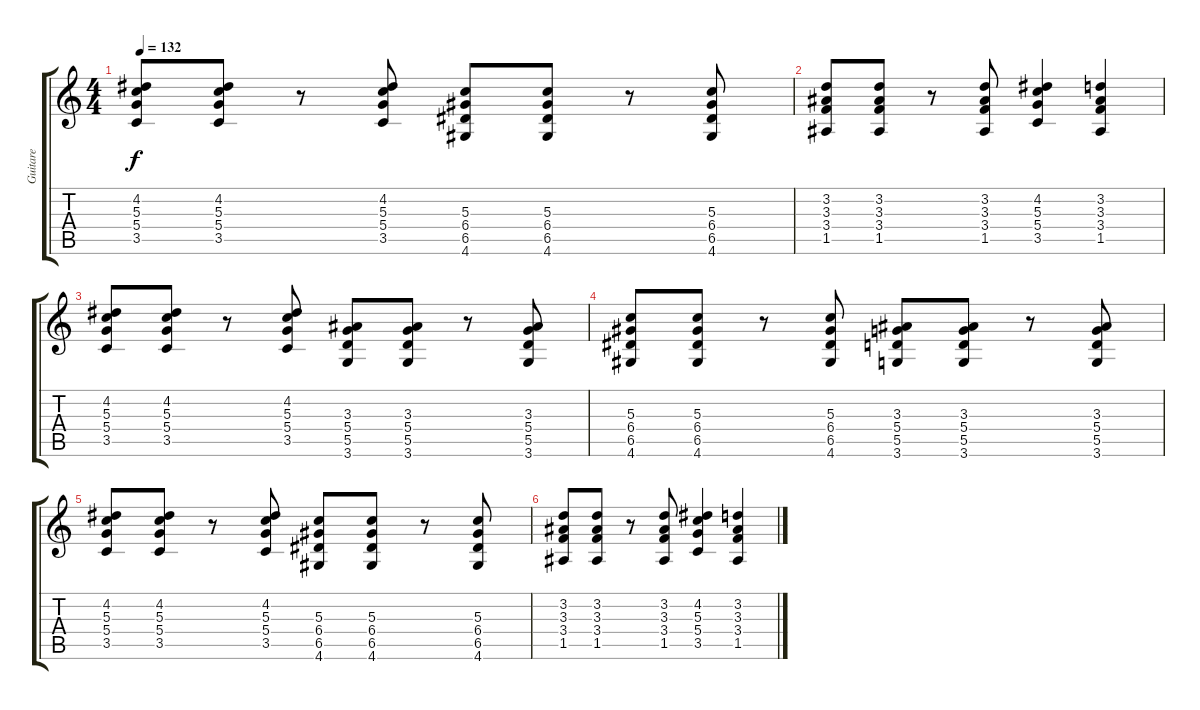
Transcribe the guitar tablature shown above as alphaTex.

\track ("Guitare" "Guitare") {instrument acousticguitarnylon}
\staff {score tabs}
\tuning (E4 B3 G3 D3 A2 E2) {hide}
\ts (4 4)
\tempo 132
\clef g2
\ks c
(4.2 5.3 5.4 3.5).8{dy f} (4.2 5.3 5.4 3.5).8 r.8 (4.2 5.3 5.4 3.5).8 (5.3 6.4 6.5 4.6).8 (5.3 6.4 6.5 4.6).8 r.8 (5.3 6.4 6.5 4.6).8 |
(3.2 3.3 3.4 1.5).8 (3.2 3.3 3.4 1.5).8 r.8 (3.2 3.3 3.4 1.5).8 (4.2 5.3 5.4 3.5).4 (3.2 3.3 3.4 1.5).4 |
(4.2 5.3 5.4 3.5).8{volume 0} (4.2 5.3 5.4 3.5).8 r.8 (4.2 5.3 5.4 3.5).8 (3.3 5.4 5.5 3.6).8 (3.3 5.4 5.5 3.6).8 r.8 (3.3 5.4 5.5 3.6).8 |
(5.3 6.4 6.5 4.6).8 (5.3 6.4 6.5 4.6).8 r.8 (5.3 6.4 6.5 4.6).8 (3.3 5.4 5.5 3.6).8 (3.3 5.4 5.5 3.6).8 r.8 (3.3 5.4 5.5 3.6).8 |
(4.2 5.3 5.4 3.5).8 (4.2 5.3 5.4 3.5).8 r.8 (4.2 5.3 5.4 3.5).8 (5.3 6.4 6.5 4.6).8 (5.3 6.4 6.5 4.6).8 r.8 (5.3 6.4 6.5 4.6).8 |
(3.2 3.3 3.4 1.5).8 (3.2 3.3 3.4 1.5).8 r.8 (3.2 3.3 3.4 1.5).8 (4.2 5.3 5.4 3.5).4 (3.2 3.3 3.4 1.5).4
